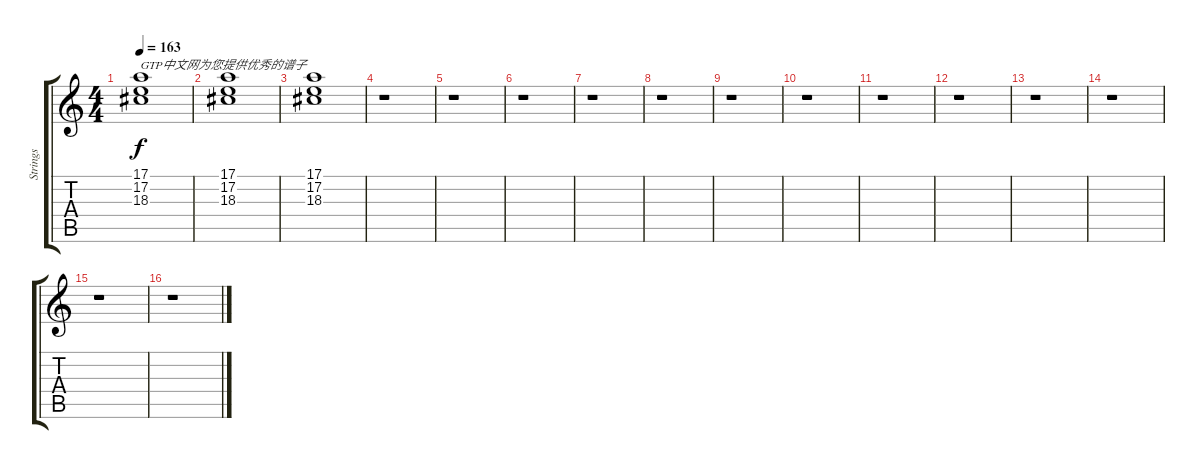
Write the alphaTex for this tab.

\track ("Strings" "Strings") {instrument stringensemble1}
\staff {score tabs}
\tuning (E4 B3 G3 D3 A2 E2) {hide}
\ts (4 4)
\tempo 163
\clef g2
\ks c
(17.1 17.2 18.3).1{txt "GTP中文网为您提供优秀的谱子" dy f instrument stringensemble1} |
(17.1 17.2 18.3).1 |
(17.1 17.2 18.3).1 |
r.1 |
r.1 |
r.1 |
r.1 |
r.1 |
r.1 |
r.1 |
r.1 |
r.1 |
r.1 |
r.1 |
r.1 |
r.1
